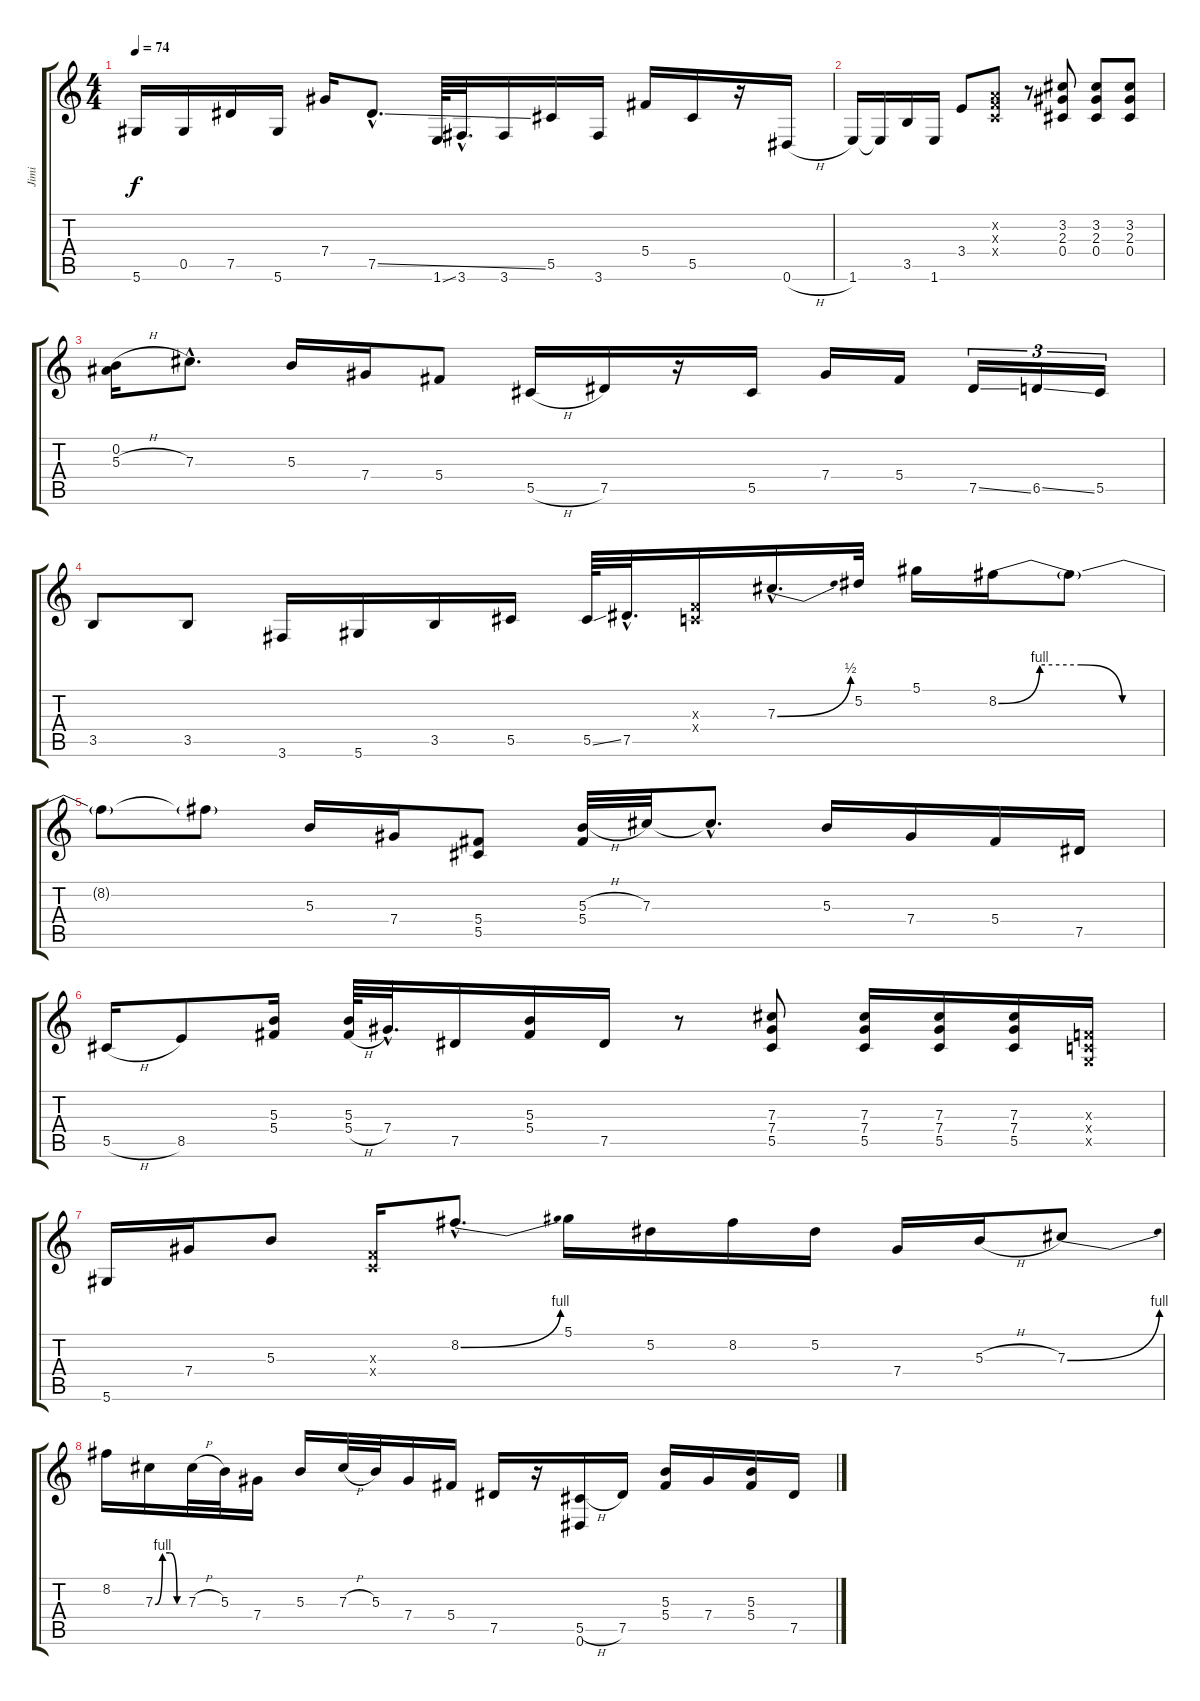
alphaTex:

\track ("Jimi " "Jimi ") {instrument electricguitarclean}
\staff {score tabs}
\tuning (Eb4 Bb3 Gb3 Db3 Ab2 Eb2) {hide}
\ts (4 4)
\tempo 74
\clef g2
\ks c
5.6.16{dy f} 0.5.16 7.5.16 5.6.16 7.4.16 7.5{ss hac}.8{d} 1.6{ss}.64 3.6{hac}.32{d} 3.6.16 5.5.16 3.6.16 5.4.16 5.5.16 r.16 0.6{h}.16 |
1.6.16 1.6{t}.16 3.5.16 1.6.16 3.4.8 (-1.2{x} -1.3{x} -1.4{x}).8 r.8 (3.2 2.3 0.4).8 (3.2 2.3 0.4).8 (3.2 2.3 0.4).8 |
(0.2 5.3{h}).16 7.3{hac}.8{d} 5.3.16 7.4.16 5.4.8 5.5{h}.16 7.5.16 r.16 5.5.16 7.4.16 5.4.16 7.5{ss}.16{tu (3 2)} 6.5{ss}.16{tu (3 2)} 5.5.16{tu (3 2)} |
3.5.8 3.5.8 3.6.16 5.6.16 3.5.16 5.5.16 5.5{ss}.64 7.5{hac}.32{d} (-1.3{x} -1.4{x}).16 7.3{be (bend 0 0 60 2) hac}.16{d} 5.2.32 5.1.16 8.2{be (custom 0 0 15 4 30 4 45 0 60 0)}.16 8.2{t}.8 |
8.2{t}.8 8.2{t}.8 5.3.16 7.4.16 (5.4 5.5).8 (5.3{h} 5.4).32 7.3.32 7.3{hac t}.8{d} 5.3.16 7.4.16 5.4.16 7.5.16 |
5.5{h}.16 8.5.8 (5.3 5.4).16 (5.3 5.4{h}).64 7.4{hac}.32{d} 7.5.16 (5.3 5.4).16 7.5.16 r.8 (7.3 7.4 5.5).8 (7.3 7.4 5.5).16 (7.3 7.4 5.5).16 (7.3 7.4 5.5).16 (-1.3{x} -1.4{x} -1.5{x}).16 |
5.6.16 7.4.16 5.3.8 (-1.3{x} -1.4{x}).16 8.2{be (bend 0 0 60 4) hac}.8{d} 5.1.16 5.2.16 8.2.16 5.2.16 7.4.16 5.3{h}.16 7.3{be (bend 0 0 60 4)}.8 |
8.2.16 7.3{be (custom 0 0 15 4 30 4 45 0 60 0)}.16 7.3{h}.32 5.3.32 7.4.16 5.3.16 7.3{h}.32 5.3.32 7.4.16 5.4.16 7.5.16 r.16 (5.5{h} 0.6).16 7.5.16 (5.3 5.4).16 7.4.16 (5.3 5.4).16 7.5{ss}.16
